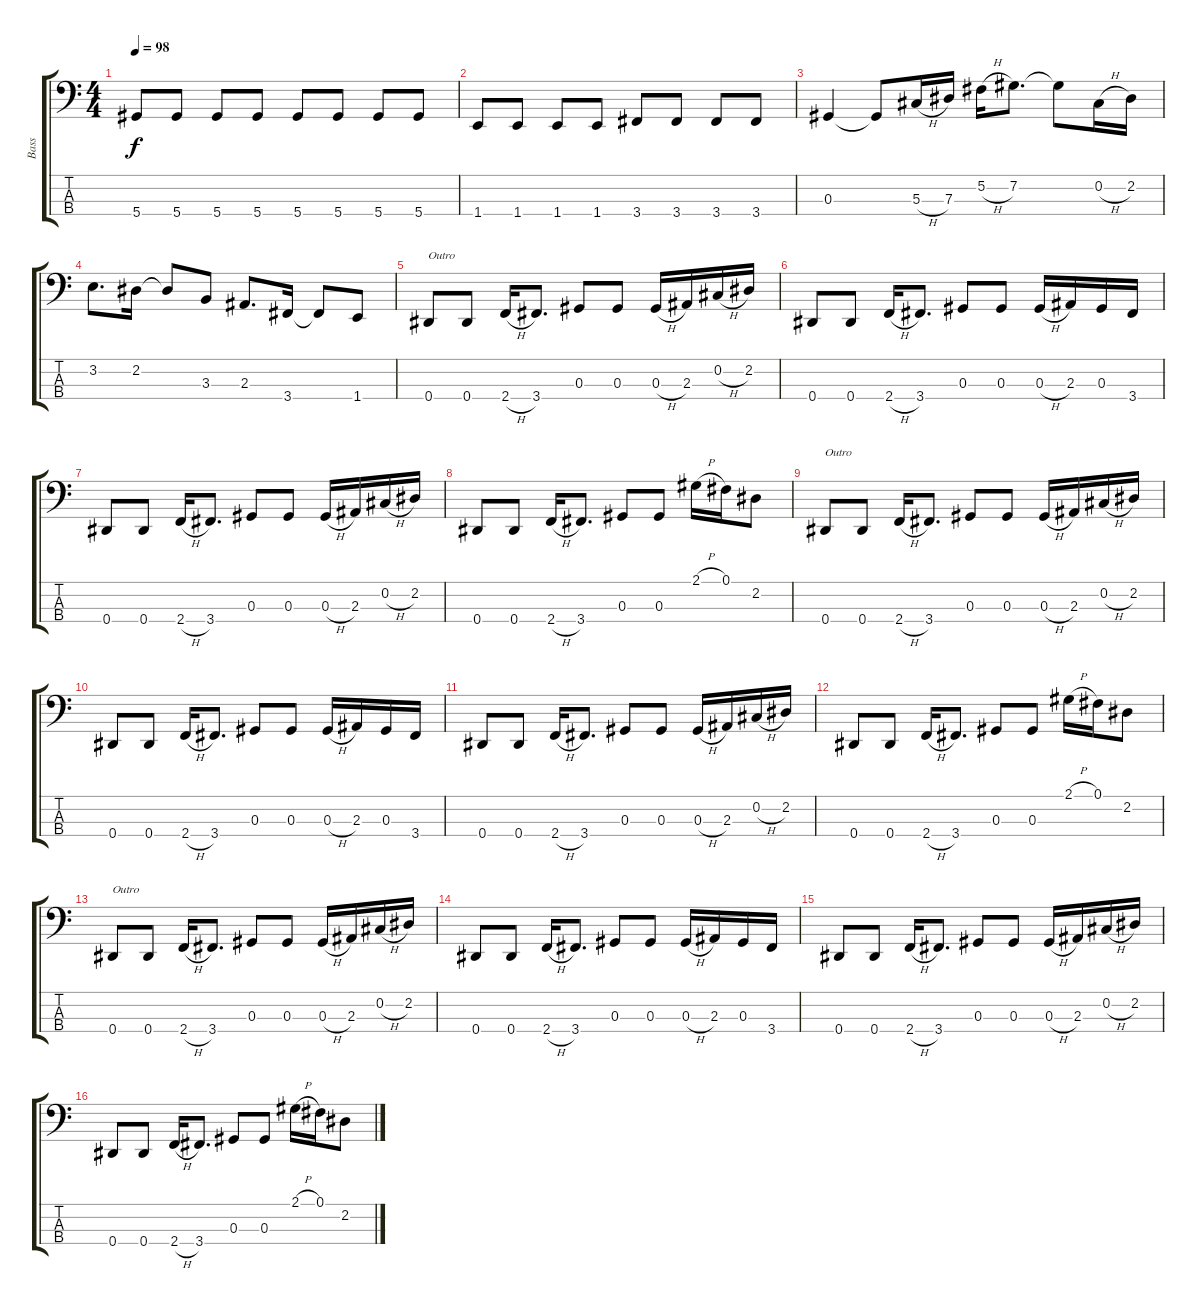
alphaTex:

\track ("Bass" "Bass") {instrument electricbasspick}
\staff {score tabs}
\tuning (Gb2 Db2 Ab1 Eb1) {hide}
\ts (4 4)
\tempo 98
\clef f4
\ks c
5.4.8{dy f} 5.4.8 5.4.8 5.4.8 5.4.8 5.4.8 5.4.8 5.4.8 |
1.4.8 1.4.8 1.4.8 1.4.8 3.4.8 3.4.8 3.4.8 3.4.8 |
0.3.4 0.3{t}.8 5.3{h}.16 7.3.16 5.2{h}.16 7.2.8{d} 7.2{t}.8 0.2{h}.16 2.2.16 |
3.2.8{d} 2.2.16 2.2{t}.8 3.3.8 2.3.8{d} 3.4.16 3.4{t}.8 1.4.8 |
0.4.8{txt "Outro"} 0.4.8 2.4{h}.16 3.4.8{d} 0.3.8 0.3.8 0.3{h}.16 2.3.16 0.2{h}.16 2.2.16 |
0.4.8 0.4.8 2.4{h}.16 3.4.8{d} 0.3.8 0.3.8 0.3{h}.16 2.3.16 0.3.16 3.4.16 |
0.4.8 0.4.8 2.4{h}.16 3.4.8{d} 0.3.8 0.3.8 0.3{h}.16 2.3.16 0.2{h}.16 2.2.16 |
0.4.8 0.4.8 2.4{h}.16 3.4.8{d} 0.3.8 0.3.8 2.1{h}.16 0.1.16 2.2.8 |
0.4.8{txt "Outro"} 0.4.8 2.4{h}.16 3.4.8{d} 0.3.8 0.3.8 0.3{h}.16 2.3.16 0.2{h}.16 2.2.16 |
0.4.8 0.4.8 2.4{h}.16 3.4.8{d} 0.3.8 0.3.8 0.3{h}.16 2.3.16 0.3.16 3.4.16 |
0.4.8 0.4.8 2.4{h}.16 3.4.8{d} 0.3.8 0.3.8 0.3{h}.16 2.3.16 0.2{h}.16 2.2.16 |
0.4.8 0.4.8 2.4{h}.16 3.4.8{d} 0.3.8 0.3.8 2.1{h}.16 0.1.16 2.2.8 |
0.4.8{txt "Outro"} 0.4.8 2.4{h}.16 3.4.8{d} 0.3.8 0.3.8 0.3{h}.16 2.3.16 0.2{h}.16 2.2.16 |
0.4.8 0.4.8 2.4{h}.16 3.4.8{d} 0.3.8 0.3.8 0.3{h}.16 2.3.16 0.3.16 3.4.16 |
0.4.8 0.4.8 2.4{h}.16 3.4.8{d} 0.3.8 0.3.8 0.3{h}.16 2.3.16 0.2{h}.16 2.2.16 |
0.4.8 0.4.8 2.4{h}.16 3.4.8{d} 0.3.8 0.3.8 2.1{h}.16 0.1.16 2.2.8
